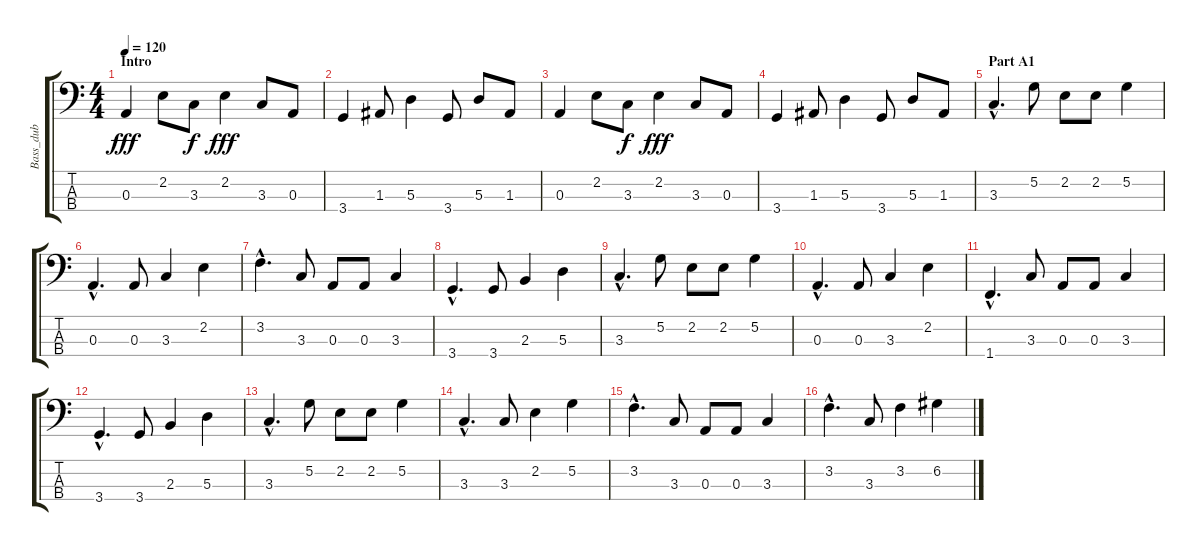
\track ("Bass_dub" "Bass_dub") {instrument electricguitarmuted}
\staff {score tabs}
\tuning (G2 D2 A1 E1) {hide}
\ts (4 4)
\section ("" "Intro")
\tempo 120
\clef f4
\ks c
0.3.4{dy fff instrument electricguitarmuted} 2.2.8 3.3.8{dy f} 2.2.4{dy fff} 3.3.8 0.3.8 |
3.4.4 1.3.8 5.3.4 3.4.8 5.3.8 1.3.8 |
0.3.4 2.2.8 3.3.8{dy f} 2.2.4{dy fff} 3.3.8 0.3.8 |
3.4.4 1.3.8 5.3.4 3.4.8 5.3.8 1.3.8 |
\section ("" "Part A1")
3.3{hac}.4{d} 5.2.8 2.2.8 2.2.8 5.2.4 |
0.3{hac}.4{d} 0.3.8 3.3.4 2.2.4 |
3.2{hac}.4{d} 3.3.8 0.3.8 0.3.8 3.3.4 |
3.4{hac}.4{d} 3.4.8 2.3.4 5.3.4 |
3.3{hac}.4{d} 5.2.8 2.2.8 2.2.8 5.2.4 |
0.3{hac}.4{d} 0.3.8 3.3.4 2.2.4 |
1.4{hac}.4{d} 3.3.8 0.3.8 0.3.8 3.3.4 |
3.4{hac}.4{d} 3.4.8 2.3.4 5.3.4 |
3.3{hac}.4{d} 5.2.8 2.2.8 2.2.8 5.2.4 |
3.3{hac}.4{d} 3.3.8 2.2.4 5.2.4 |
3.2{hac}.4{d} 3.3.8 0.3.8 0.3.8 3.3.4 |
3.2{hac}.4{d} 3.3.8 3.2.4 6.2.4
